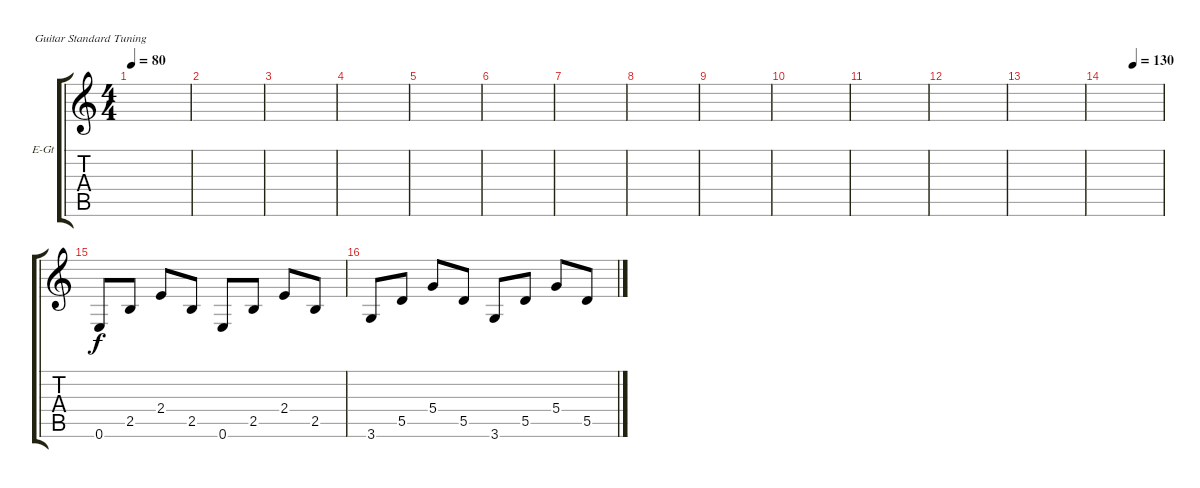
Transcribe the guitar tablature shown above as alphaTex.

\defaultSystemsLayout 4
\bracketExtendMode groupsimilarinstruments
\firstSystemTrackNameOrientation horizontal
\otherSystemsTrackNameOrientation horizontal
\track ("Electric Guitar" "E-Gt") {instrument electricguitarclean}
\staff {score tabs}
\tuning (E4 B3 G3 D3 A2 E2)
\ts (4 4)
\tempo 80
\clef g2
\ks c
|
|
|
|
|
|
|
|
|
|
|
|
|
\tempo (130 0.5)
|
0.6.8 2.5.8 2.4.8 2.5.8 0.6.8 2.5.8 2.4.8 2.5.8 |
3.6.8 5.5.8 5.4.8 5.5.8 3.6.8 5.5.8 5.4.8 5.5.8
